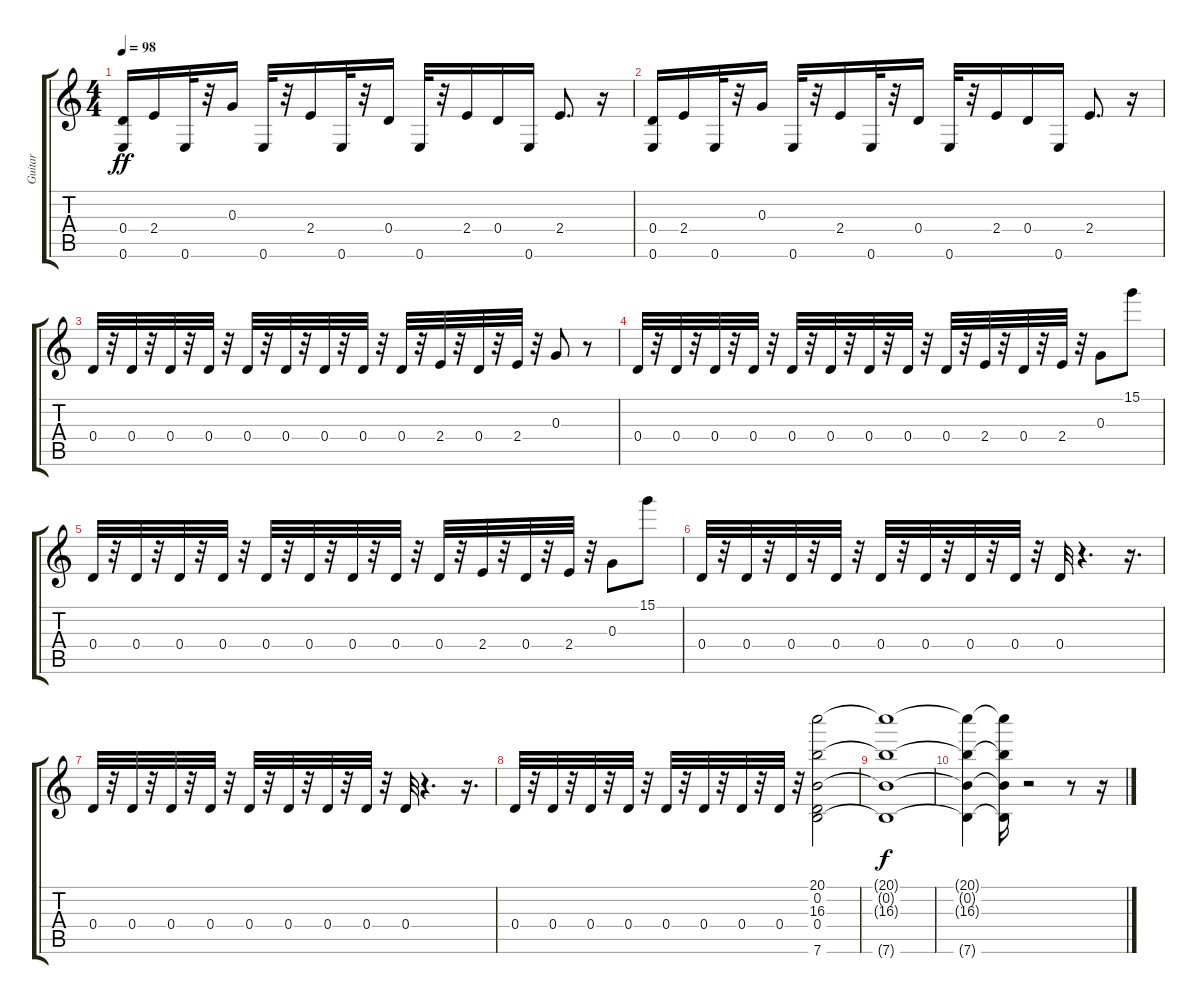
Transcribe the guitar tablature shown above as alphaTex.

\track ("Guitar" "Guitar") {instrument distortionguitar}
\staff {score tabs}
\tuning (E4 B3 G3 D3 A2 E2) {hide}
\ts (4 4)
\tempo 98
\clef g2
\ks c
(0.4 0.6).16{dy ff volume 9} 2.4.16{volume 10} 0.6.32 r.32 0.3.16 0.6.32 r.32 2.4.16 0.6.32 r.32 0.4.16 0.6.32 r.32 2.4.16 0.4.16 0.6.16 2.4.8{d} r.16 |
(0.4 0.6).16{volume 10} 2.4.16 0.6.32 r.32 0.3.16 0.6.32{volume 10} r.32 2.4.16{volume 9} 0.6.32 r.32 0.4.16 0.6.32{volume 9} r.32 2.4.16 0.4.16 0.6.16 2.4.8{d} r.16 |
0.4.32 r.32 0.4.32 r.32 0.4.32 r.32 0.4.32 r.32 0.4.32 r.32 0.4.32{volume 8} r.32 0.4.32{volume 8} r.32 0.4.32{volume 8} r.32 0.4.32{volume 8} r.32 2.4.32 r.32 0.4.32 r.32 2.4.32 r.32 0.3.8 r.8 |
0.4.32 r.32 0.4.32 r.32 0.4.32 r.32 0.4.32 r.32 0.4.32 r.32 0.4.32 r.32 0.4.32 r.32 0.4.32 r.32 0.4.32 r.32 2.4.32 r.32 0.4.32 r.32 2.4.32 r.32 0.3.8 15.1.8{volume 8} |
0.4.32 r.32 0.4.32 r.32 0.4.32 r.32 0.4.32{volume 8} r.32 0.4.32 r.32 0.4.32 r.32 0.4.32 r.32 0.4.32 r.32 0.4.32 r.32 2.4.32 r.32 0.4.32 r.32 2.4.32 r.32 0.3.8 15.1.8 |
0.4.32 r.32 0.4.32 r.32 0.4.32{volume 8} r.32 0.4.32 r.32 0.4.32 r.32 0.4.32 r.32 0.4.32 r.32 0.4.32 r.32 0.4.32 r.4{d} r.16{d} |
0.4.32 r.32 0.4.32 r.32 0.4.32 r.32 0.4.32 r.32 0.4.32 r.32 0.4.32 r.32 0.4.32 r.32 0.4.32 r.32 0.4.32 r.4{d} r.16{d} |
0.4.32{volume 8} r.32 0.4.32 r.32 0.4.32{volume 8} r.32 0.4.32 r.32 0.4.32 r.32 0.4.32{volume 7} r.32 0.4.32{volume 7} r.32 0.4.32{volume 7} r.32 (20.1 0.2 16.3 0.4 7.6).2 |
(20.1{t} 0.2{t} 16.3{t} 7.6{t}).1{dy f} |
(20.1{t} 0.2{t} 16.3{t} 7.6{t}).4 (20.1{t} 0.2{t} 16.3{t} 7.6{t}).16 r.2 r.8 r.16
